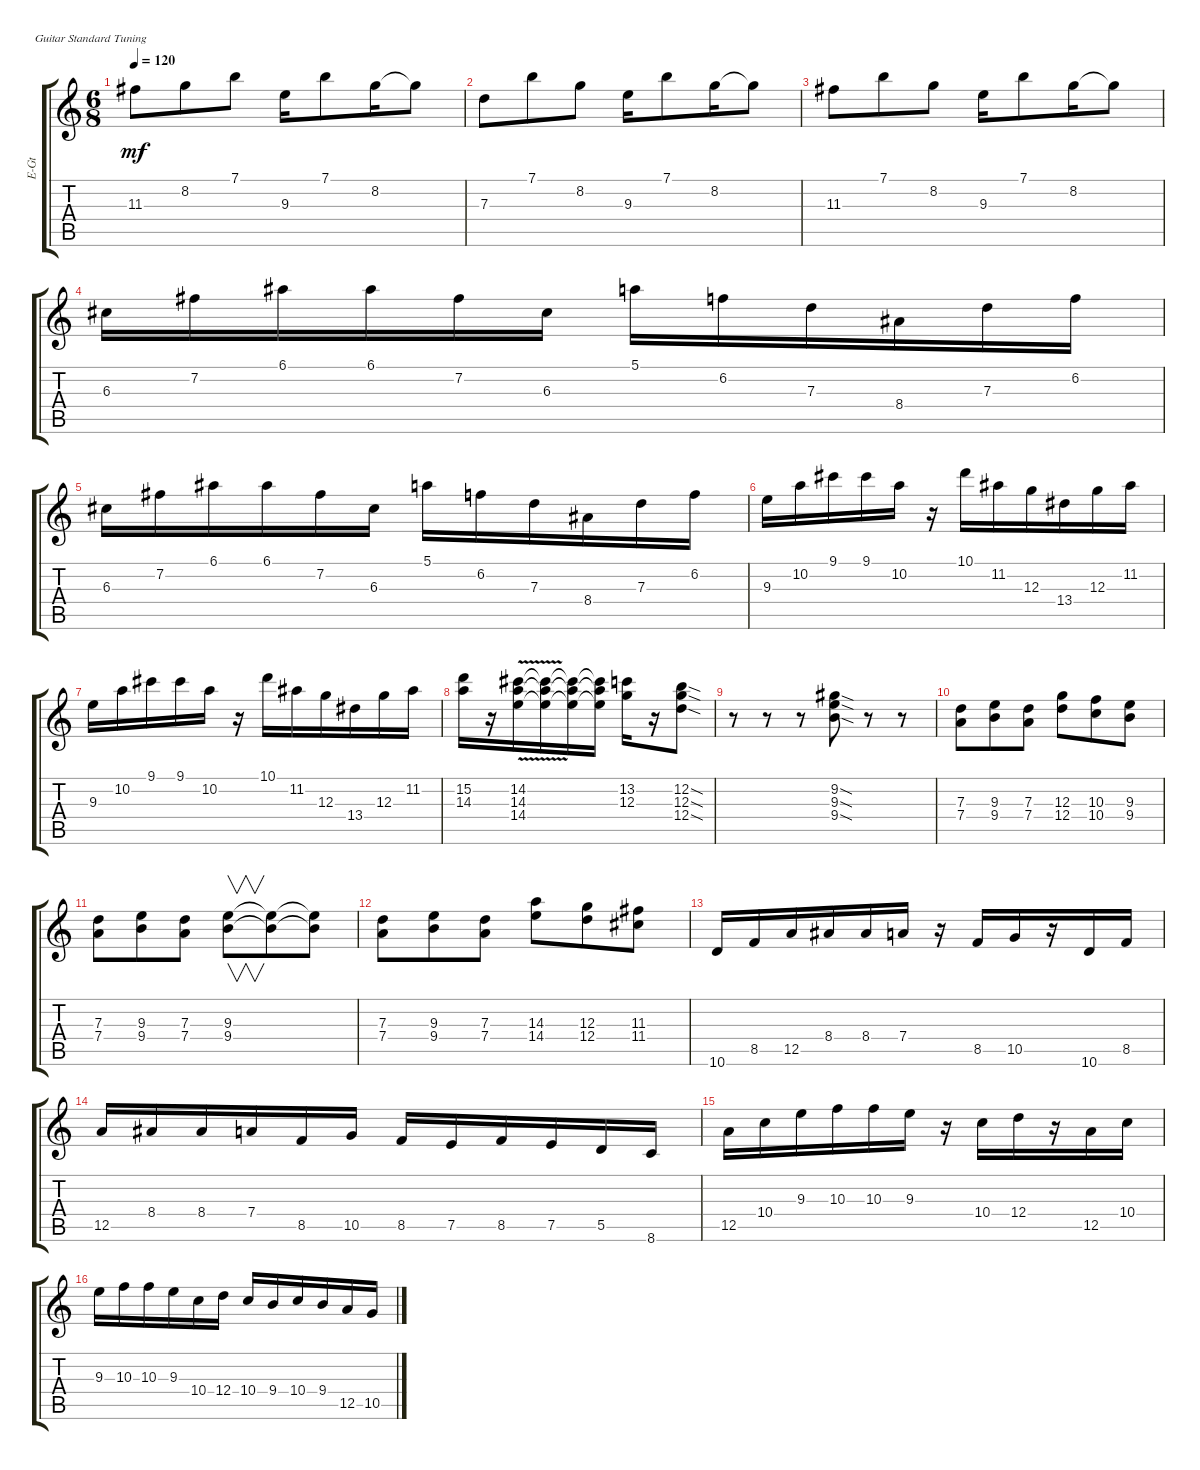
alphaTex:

\defaultSystemsLayout 4
\bracketExtendMode groupsimilarinstruments
\otherSystemsTrackNameOrientation horizontal
\track ("Electric Guitar" "E-Gt") {instrument electricguitarjazz}
\staff {score tabs}
\tuning (E4 B3 G3 D3 A2 E2)
\ts (6 8)
\tempo 120
\clef g2
\ks c
11.3{acc #}.8{dy mf beam Down} 8.2.8{beam Down} 7.1.8{beam Down} 9.3.16{beam Down} 7.1.8{beam Down} 8.2.16{beam Down} 8.2{t}.8{beam Down} |
7.3.8{beam Down} 7.1.8{beam Down} 8.2.8{beam Down} 9.3.16{beam Down} 7.1.8{beam Down} 8.2.16{beam Down} 8.2{t}.8{beam Down} |
11.3{acc #}.8{beam Down} 7.1.8{beam Down} 8.2.8{beam Down} 9.3.16{beam Down} 7.1.8{beam Down} 8.2.16{beam Down} 8.2{t}.8{beam Down} |
6.3{acc #}.16{beam Down} 7.2{acc #}.16{beam Down} 6.1{acc #}.16{beam Down} 6.1{acc #}.16{beam Down} 7.2{acc #}.16{beam Down} 6.3{acc #}.16{beam Down} 5.1.16{beam Down} 6.2.16{beam Down} 7.3.16{beam Down} 8.4{acc #}.16{beam Down} 7.3.16{beam Down} 6.2.16{beam Down} |
6.3{acc #}.16{beam Down} 7.2{acc #}.16{beam Down} 6.1{acc #}.16{beam Down} 6.1{acc #}.16{beam Down} 7.2{acc #}.16{beam Down} 6.3{acc #}.16{beam Down} 5.1.16{beam Down} 6.2.16{beam Down} 7.3.16{beam Down} 8.4{acc #}.16{beam Down} 7.3.16{beam Down} 6.2.16{beam Down} |
9.3.16{beam Down} 10.2.16{beam Down} 9.1{acc #}.16{beam Down} 9.1{acc #}.16{beam Down} 10.2.16{beam Down} r.16{beam Down} 10.1.16{beam Down} 11.2{acc #}.16{beam Down} 12.3.16{beam Down} 13.4{acc #}.16{beam Down} 12.3.16{beam Down} 11.2{acc #}.16{beam Down} |
9.3.16{beam Down} 10.2.16{beam Down} 9.1{acc #}.16{beam Down} 9.1{acc #}.16{beam Down} 10.2.16{beam Down} r.16{beam Down} 10.1.16{beam Down} 11.2{acc #}.16{beam Down} 12.3.16{beam Down} 13.4{acc #}.16{beam Down} 12.3.16{beam Down} 11.2{acc #}.16{beam Down} |
(15.2 14.3).16{beam Down} r.16{beam Down} (14.3{v} 14.4{v} 14.2{acc #}).16{beam Down} (14.3{t} 14.4{t} 14.2{t acc #}).16{beam Down} (14.3{t} 14.4{t} 14.2{t acc #}).16{beam Down} (14.3{t} 14.4{t} 14.2{t acc #}).16{beam Down} (12.3 13.2).16{beam Down} r.16{beam Down} (12.3{sod} 12.4{sod} 12.2{sod}).8{beam Down} |
r.8{beam Down} r.8{beam Down} r.8{beam Down} (9.3{sod} 9.4{sod} 9.2{sod acc #}).8{beam Down} r.8{beam Down} r.8{beam Down} |
(7.3 7.4).8{beam Down} (9.4 9.3).8{beam Down} (7.4 7.3).8{beam Down} (12.3 12.4).8{beam Down} (10.3 10.4).8{beam Down} (9.4 9.3).8{beam Down} |
(7.3 7.4).8{beam Down} (9.4 9.3).8{beam Down} (7.4 7.3).8{beam Down} (9.3 9.4).8{v beam Down} (9.4{t} 9.3{t}).8{beam Down} (9.4{t} 9.3{t}).8{beam Down} |
(7.3 7.4).8{beam Down} (9.4 9.3).8{beam Down} (7.4 7.3).8{beam Down} (14.3 14.4).8{beam Down} (12.3 12.4).8{beam Down} (11.4{acc #} 11.3{acc #}).8{beam Down} |
10.6.16{beam Up} 8.5.16{beam Up} 12.5.16{beam Up} 8.4{acc #}.16{beam Up} 8.4{acc #}.16{beam Up} 7.4.16{beam Up} r.16{beam Up} 8.5.16{beam Up} 10.5.16{beam Up} r.16{beam Up} 10.6.16{beam Up} 8.5.16{beam Up} |
12.5.16{beam Up} 8.4{acc #}.16{beam Up} 8.4{acc #}.16{beam Up} 7.4.16{beam Up} 8.5.16{beam Up} 10.5.16{beam Up} 8.5.16{beam Up} 7.5.16{beam Up} 8.5.16{beam Up} 7.5.16{beam Up} 5.5.16{beam Up} 8.6.16{beam Up} |
12.5.16{beam Down} 10.4.16{beam Down} 9.3.16{beam Down} 10.3.16{beam Down} 10.3.16{beam Down} 9.3.16{beam Down} r.16{beam Down} 10.4.16{beam Down} 12.4.16{beam Down} r.16{beam Down} 12.5.16{beam Down} 10.4.16{beam Down} |
9.3.16{beam Down} 10.3.16{beam Down} 10.3.16{beam Down} 9.3.16{beam Down} 10.4.16{beam Down} 12.4.16{beam Down} 10.4.16{beam Up} 9.4.16{beam Up} 10.4.16{beam Up} 9.4.16{beam Up} 12.5.16{beam Up} 10.5.16{beam Up}
